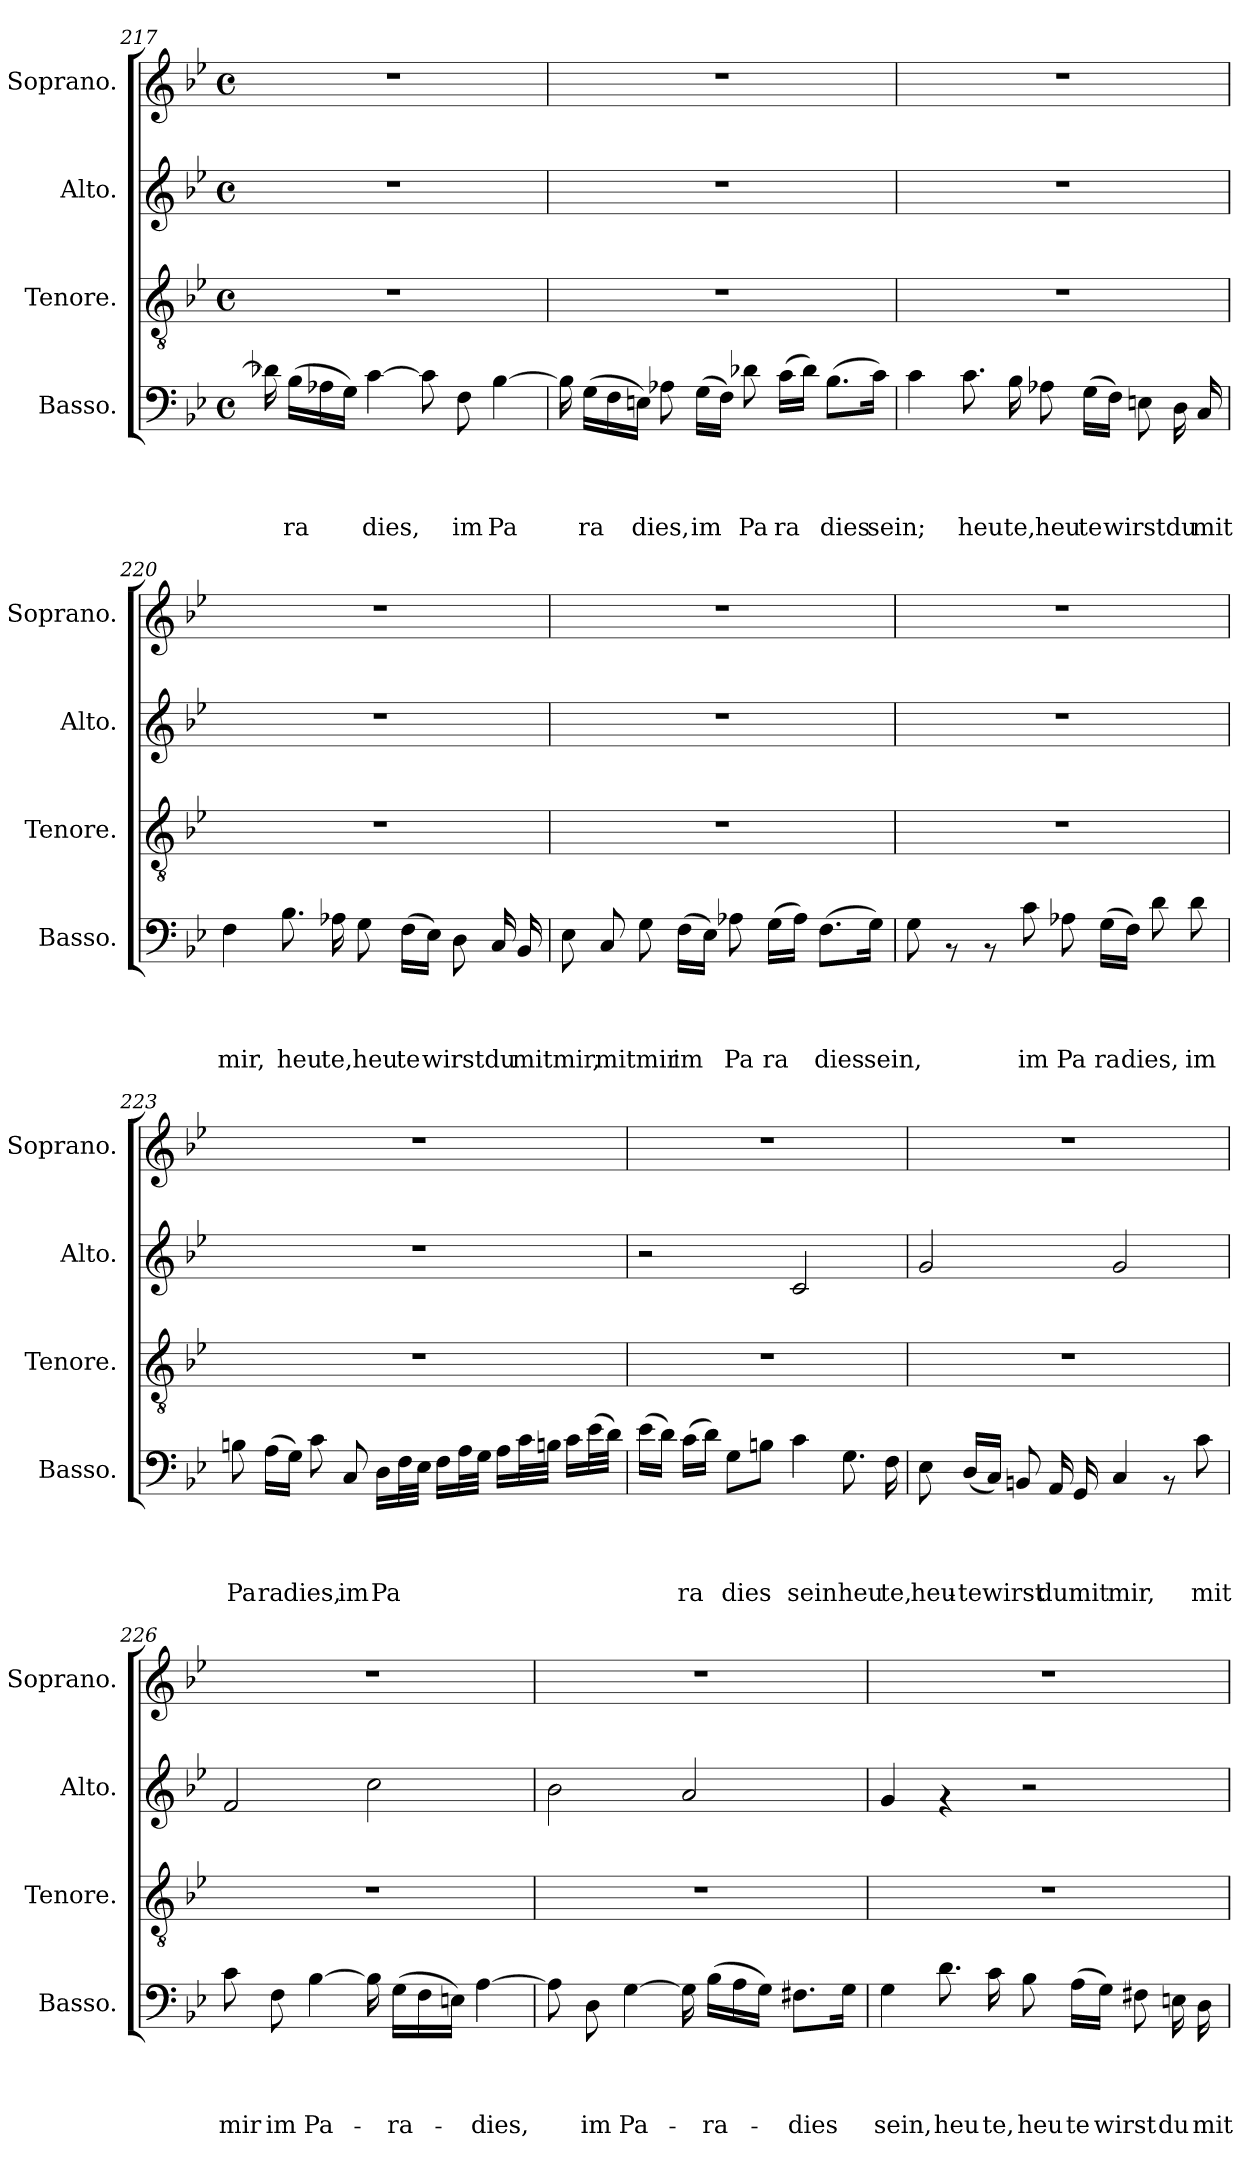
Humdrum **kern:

**kern	**text	**text	**text	**text	**kern	**kern	**kern
*part4	*part4	*part4	*part4	*part4	*part3	*part2	*part1
*staff4	*staff4	*staff4	*staff4	*staff4	*staff3	*staff2	*staff1
*I"Basso.	*	*	*	*	*I"Tenore.	*I"Alto.	*I"Soprano.
*I'Basso.	*	*	*	*	*I'Tenore.	*I'Alto.	*I'Soprano.
!!LO:LB:g=z
*clefF4	*	*	*	*	*clefGv2	*clefG2	*clefG2
*k[b-e-]	*	*	*	*	*k[b-e-]	*k[b-e-]	*k[b-e-]
*B-:	*	*	*	*	*B-:	*B-:	*B-:
*M4/4	*	*	*	*	*M4/4	*M4/4	*M4/4
*met(c)	*	*	*	*	*met(c)	*met(c)	*met(c)
=217	=217	=217	=217	=217	=217	=217	=217
16d-X\]	.	.	.	.	1r	1r	1r
!	!	!	!	!LO:LY:b	!	!	!
(>16B-\LL	.	.	.	ra	.	.	.
16A-X\	.	.	.	.	.	.	.
16G\JJ)	.	.	.	.	.	.	.
!	!	!	!	!LO:LY:b	!	!	!
[>4c\	.	.	.	dies,	.	.	.
8c\]	.	.	.	.	.	.	.
!	!	!	!	!LO:LY:b	!	!	!
8F\	.	.	.	im	.	.	.
!	!	!	!	!LO:LY:b	!	!	!
[>4B-\	.	.	.	Pa	.	.	.
=218	=218	=218	=218	=218	=218	=218	=218
16B-\]	.	.	.	.	1r	1r	1r
!	!	!	!	!LO:LY:b	!	!	!
(>16G\LL	.	.	.	ra	.	.	.
16F\	.	.	.	.	.	.	.
!	!	!	!	!LO:LY:b	!	!	!
16En\JJ)	.	.	.	dies,	.	.	.
8A-X\	.	.	.	.	.	.	.
!	!	!	!	!LO:LY:b	!	!	!
(>16G\LL	.	.	.	im	.	.	.
16F\JJ)	.	.	.	.	.	.	.
!	!	!	!	!LO:LY:b	!	!	!
8d-X\	.	.	.	Pa	.	.	.
!	!	!	!	!LO:LY:b	!	!	!
(<16c\LL	.	.	.	ra	.	.	.
16d-\JJ)	.	.	.	.	.	.	.
!	!	!	!	!LO:LY:b	!	!	!
(>8.B-\L	.	.	.	dies	.	.	.
!	!	!	!	!LO:LY:b	!	!	!
16c\Jk)	.	.	.	sein;	.	.	.
=219	=219	=219	=219	=219	=219	=219	=219
4c\	.	.	.	.	1r	1r	1r
!	!	!	!	!LO:LY:b	!	!	!
8.c\	.	.	.	heu	.	.	.
!	!	!	!	!LO:LY:b	!	!	!
16B-\	.	.	.	te,	.	.	.
!	!	!	!	!LO:LY:b	!	!	!
8A-X\	.	.	.	heu	.	.	.
!	!	!	!	!LO:LY:b	!	!	!
(>16G\LL	.	.	.	te	.	.	.
!	!	!	!	!LO:LY:b	!	!	!
16F\JJ)	.	.	.	wirstdu	.	.	.
8En\	.	.	.	.	.	.	.
16D\	.	.	.	.	.	.	.
!	!	!	!	!LO:LY:b	!	!	!
16C/	.	.	.	mit	.	.	.
=220	=220	=220	=220	=220	=220	=220	=220
!	!	!	!	!LO:LY:b	!	!	!
4F\	.	.	.	mir,	1r	1r	1r
!	!	!	!	!LO:LY:b	!	!	!
8.B-\	.	.	.	heu	.	.	.
!	!	!	!	!LO:LY:b	!	!	!
16A-X\	.	.	.	te,	.	.	.
!	!	!	!	!LO:LY:b	!	!	!
8G\	.	.	.	heu	.	.	.
!	!	!	!	!LO:LY:b	!	!	!
(>16F\LL	.	.	.	te	.	.	.
!	!	!	!	!LO:LY:b	!	!	!
16E-\JJ)	.	.	.	wirstdu	.	.	.
8D\	.	.	.	.	.	.	.
16C/	.	.	.	.	.	.	.
!	!	!	!	!LO:LY:b	!	!	!
16BB-/	.	.	.	mitmir,	.	.	.
=221	=221	=221	=221	=221	=221	=221	=221
8E-\	.	.	.	.	1r	1r	1r
!	!	!	!	!LO:LY:b	!	!	!
8C/	.	.	.	mitmir	.	.	.
8G\	.	.	.	.	.	.	.
!	!	!	!	!LO:LY:b	!	!	!
(>16F\LL	.	.	.	im	.	.	.
16E-\JJ)	.	.	.	.	.	.	.
!	!	!	!	!LO:LY:b	!	!	!
8A-X\	.	.	.	Pa	.	.	.
!	!	!	!	!LO:LY:b	!	!	!
(>16G\LL	.	.	.	ra	.	.	.
16A-\JJ)	.	.	.	.	.	.	.
!	!	!	!	!LO:LY:b	!	!	!
(>8.F\L	.	.	.	dies	.	.	.
!	!	!	!	!LO:LY:b	!	!	!
16G\Jk)	.	.	.	sein,	.	.	.
=222	=222	=222	=222	=222	=222	=222	=222
8G\	.	.	.	.	1r	1r	1r
8rAA	.	.	.	.	.	.	.
8rAA	.	.	.	.	.	.	.
!	!	!	!	!LO:LY:b	!	!	!
8c\	.	.	.	im	.	.	.
!	!	!	!	!LO:LY:b	!	!	!
8A-X\	.	.	.	Pa	.	.	.
!	!	!	!	!LO:LY:b	!	!	!
(>16G\LL	.	.	.	ra	.	.	.
!	!	!	!	!LO:LY:b	!	!	!
16F\JJ)	.	.	.	dies,	.	.	.
8d\	.	.	.	.	.	.	.
!	!	!	!	!LO:LY:b	!	!	!
8d\	.	.	.	im	.	.	.
!!LO:LB:g=z
=223	=223	=223	=223	=223	=223	=223	=223
!	!	!	!	!LO:LY:b	!	!	!
8Bn\	.	.	.	Pa	1r	1r	1r
!	!	!	!	!LO:LY:b	!	!	!
(>16A\LL	.	.	.	ra	.	.	.
!	!	!	!	!LO:LY:b	!	!	!
16G\JJ)	.	.	.	dies,	.	.	.
8c\	.	.	.	.	.	.	.
!	!	!	!	!LO:LY:b	!	!	!
8C/	.	.	.	im	.	.	.
!	!	!	!	!LO:LY:b	!	!	!
16D\LL	.	.	.	Pa	.	.	.
32F\L	.	.	.	.	.	.	.
32E-\JJJ	.	.	.	.	.	.	.
16F\LL	.	.	.	.	.	.	.
32A\L	.	.	.	.	.	.	.
32G\JJJ	.	.	.	.	.	.	.
16A\LL	.	.	.	.	.	.	.
32c\L	.	.	.	.	.	.	.
32Bn\JJJ	.	.	.	.	.	.	.
16c\LL	.	.	.	.	.	.	.
(<32e-\L	.	.	.	.	.	.	.
32d\JJJ)	.	.	.	.	.	.	.
=224	=224	=224	=224	=224	=224	=224	=224
(>16e-\LL	.	.	.	.	1r	2r	1r
16d\JJ)	.	.	.	.	.	.	.
!	!	!	!	!LO:LY:b	!	!	!
(>16c\LL	.	.	.	ra	.	.	.
16d\JJ)	.	.	.	.	.	.	.
!	!	!	!	!LO:LY:b	!	!	!
8G\L	.	.	.	dies	.	.	.
8Bn\J	.	.	.	.	.	.	.
!	!	!	!	!LO:LY:b	!	!	!
4c\	.	.	.	sein	.	2c/	.
!	!	!	!	!LO:LY:b	!	!	!
8.G\	.	.	.	heu	.	.	.
!	!	!	!	!LO:LY:b	!	!	!
16F\	.	.	.	te,	.	.	.
!!LO:PB:g=z
=225	=225	=225	=225	=225	=225	=225	=225
!	!	!	!	!LO:LY:b	!	!	!
8E-\	.	.	.	heu-	1r	2g/	1r
!	!	!	!	!LO:LY:b	!	!	!
(<16D/LL	.	.	.	-te	.	.	.
!	!	!	!	!LO:LY:b	!	!	!
16C/JJ)	.	.	.	wirst	.	.	.
8BBn/	.	.	.	.	.	.	.
!	!	!	!	!LO:LY:b	!	!	!
16AA/	.	.	.	du	.	.	.
!	!	!	!	!LO:LY:b	!	!	!
16GG/	.	.	.	mit	.	.	.
!	!	!	!	!LO:LY:b	!	!	!
4C/	.	.	.	mir,	.	2g/	.
8rAA	.	.	.	.	.	.	.
!	!	!	!	!LO:LY:b	!	!	!
8c\	.	.	.	mit	.	.	.
=226	=226	=226	=226	=226	=226	=226	=226
!	!	!	!	!LO:LY:b	!	!	!
8c\	.	.	.	mir	1r	2f/	1r
!	!	!	!	!LO:LY:b	!	!	!
8F\	.	.	.	im	.	.	.
!	!	!	!	!LO:LY:b	!	!	!
[>4B-\	.	.	.	Pa-	.	.	.
16B-\]	.	.	.	.	.	2cc\	.
!	!	!	!	!LO:LY:b	!	!	!
(>16G\LL	.	.	.	-ra-	.	.	.
16F\	.	.	.	.	.	.	.
16En\JJ)	.	.	.	.	.	.	.
!	!	!	!	!LO:LY:b	!	!	!
[>4A\	.	.	.	-dies,	.	.	.
=227	=227	=227	=227	=227	=227	=227	=227
8A\]	.	.	.	.	1r	2b-\	1r
!	!	!	!	!LO:LY:b	!	!	!
8D\	.	.	.	im	.	.	.
!	!	!	!	!LO:LY:b	!	!	!
[>4G\	.	.	.	Pa-	.	.	.
16G\]	.	.	.	.	.	2a/	.
!	!	!	!	!LO:LY:b	!	!	!
(>16B-\LL	.	.	.	-ra-	.	.	.
16A\	.	.	.	.	.	.	.
16G\JJ)	.	.	.	.	.	.	.
!	!	!	!	!LO:LY:b	!	!	!
8.F#X\L	.	.	.	-dies	.	.	.
16G\Jk	.	.	.	.	.	.	.
!!LO:LB:g=z
=228	=228	=228	=228	=228	=228	=228	=228
!	!	!	!	!LO:LY:b	!	!	!
4G\	.	.	.	sein,	1r	4g/	1r
!	!	!	!	!LO:LY:b	!	!	!
8.d\	.	.	.	heu	.	4rf	.
!	!	!	!	!LO:LY:b	!	!	!
16c\	.	.	.	te,	.	.	.
!	!	!	!	!LO:LY:b	!	!	!
8B-\	.	.	.	heu	.	2r	.
!	!	!	!	!LO:LY:b	!	!	!
(>16A\LL	.	.	.	te	.	.	.
!	!	!	!	!LO:LY:b	!	!	!
16G\JJ)	.	.	.	wirst	.	.	.
8F#X\	.	.	.	.	.	.	.
!	!	!	!	!LO:LY:b	!	!	!
16En\	.	.	.	du	.	.	.
!	!	!	!	!LO:LY:b	!	!	!
16D\	.	.	.	mit	.	.	.
=	=	=	=	=	=	=	=
*-	*-	*-	*-	*-	*-	*-	*-
